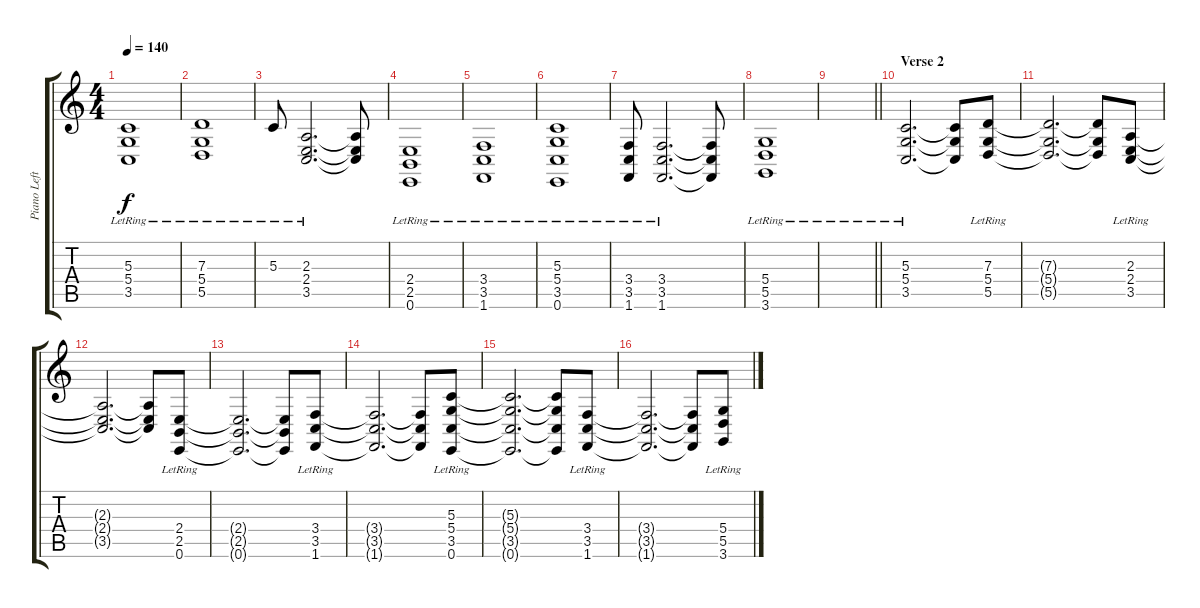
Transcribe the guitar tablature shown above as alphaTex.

\track ("Piano Left-hand" "Piano Left") {instrument acousticgrandpiano}
\staff {score tabs}
\tuning (E4 B3 G3 D3 A2 E2) {hide}
\ts (4 4)
\tempo 140
\clef g2
\ks c
(5.3{lr} 5.4{lr} 3.5{lr}).1{dy f} |
(7.3{lr} 5.4{lr} 5.5{lr}).1 |
5.3{lr}.8 (2.3{lr} 2.4{lr} 3.5{lr}).2{d} (2.3{t} 2.4{t} 3.5{t}).8 |
(2.4{lr} 2.5{lr} 0.6{lr}).1 |
(3.4{lr} 3.5{lr} 1.6{lr}).1 |
(5.3{lr} 5.4{lr} 3.5{lr} 0.6{lr}).1 |
(3.4{lr} 3.5{lr} 1.6{lr}).8 (3.4{lr} 3.5{lr} 1.6{lr}).2{d} (3.4{t} 3.5{t} 1.6{t}).8 |
(5.4{lr} 5.5{lr} 3.6{lr}).1 |
\barLineRight lightlight
|
\section ("" "Verse 2")
(5.3{lr} 5.4{lr} 3.5{lr}).2{d} (5.3{t} 5.4{t} 3.5{t}).8 (7.3{lr} 5.4{lr} 5.5{lr}).8 |
(7.3{t} 5.4{t} 5.5{t}).2{d} (7.3{t} 5.4{t} 5.5{t}).8 (2.3{lr} 2.4{lr} 3.5{lr}).8 |
(2.3{t} 2.4{t} 3.5{t}).2{d} (2.3{t} 2.4{t} 3.5{t}).8 (2.4{lr} 2.5{lr} 0.6{lr}).8 |
(2.4{t} 2.5{t} 0.6{t}).2{d} (2.4{t} 2.5{t} 0.6{t}).8 (3.4{lr} 3.5{lr} 1.6{lr}).8 |
(3.4{t} 3.5{t} 1.6{t}).2{d} (3.4{t} 3.5{t} 1.6{t}).8 (5.3{lr} 5.4{lr} 3.5{lr} 0.6{lr}).8 |
(5.3{t} 5.4{t} 3.5{t} 0.6{t}).2{d} (5.3{t} 5.4{t} 3.5{t} 0.6{t}).8 (3.4{lr} 3.5{lr} 1.6{lr}).8 |
(3.4{t} 3.5{t} 1.6{t}).2{d} (3.4{t} 3.5{t} 1.6{t}).8 (5.4{lr} 5.5{lr} 3.6{lr}).8
